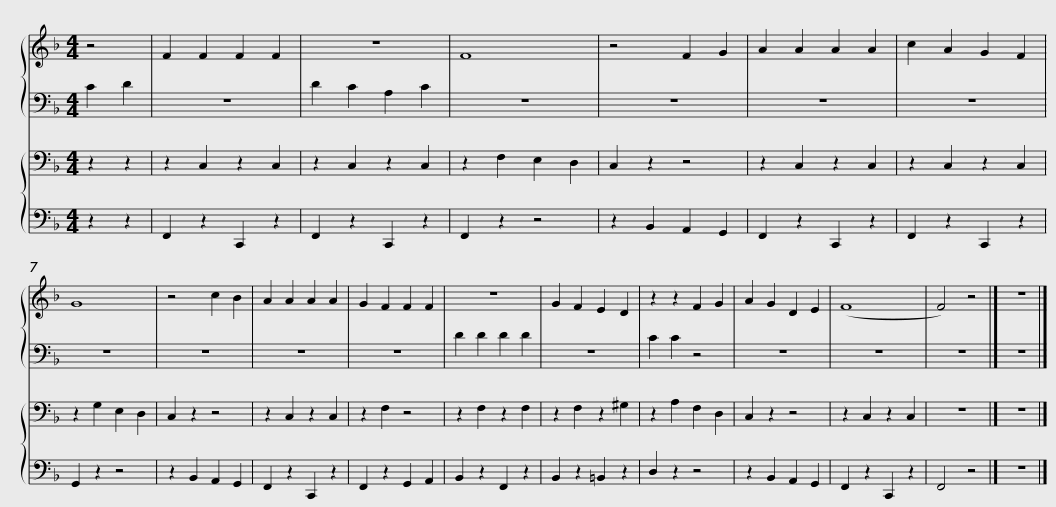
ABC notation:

X:1
%%score { 1 | 2 } { 3 4 }
L:1/8
M:4/4
I:linebreak $
K:F
V:1 treble
V:2 bass
V:3 bass
V:4 bass
V:1
 z4 | F2 F2 F2 F2 | z8 | F8 | z4 F2 G2 | %5
 A2 A2 A2 A2 | c2 A2 G2 F2 | G8 | z4 c2 B2 |$ A2 A2 A2 A2 | %10
 G2 F2 F2 F2 | z8 | G2 F2 E2 D2 | z2 z2 F2 G2 | A2 G2 D2 E2 | %15
 (F8 | F4) z4 |] z8 |] %18
V:2
 C2 D2 | z8 | D2 C2 A,2 C2 | z8 | z8 | %5
 z8 | z8 | z8 | z8 |$ z8 | %10
 z8 | D2 D2 D2 D2 | z8 | C2 C2 z4 | z8 | %15
 z8 | z8 |] z8 |] %18
V:3
 z2 z2 | z2 C,2 z2 C,2 | z2 C,2 z2 C,2 | z2 F,2 E,2 D,2 | C,2 z2 z4 | %5
 z2 C,2 z2 C,2 | z2 C,2 z2 C,2 | z2 G,2 E,2 D,2 | C,2 z2 z4 |$ z2 C,2 z2 C,2 | %10
 z2 F,2 z4 | z2 F,2 z2 F,2 | z2 F,2 z2 ^G,2 | z2 A,2 F,2 D,2 | C,2 z2 z4 | %15
 z2 C,2 z2 C,2 | z8 |] z8 |] %18
V:4
 z2 z2 | F,,2 z2 C,,2 z2 | F,,2 z2 C,,2 z2 | F,,2 z2 z4 | z2 B,,2 A,,2 G,,2 | %5
 F,,2 z2 C,,2 z2 | F,,2 z2 C,,2 z2 | G,,2 z2 z4 | z2 B,,2 A,,2 G,,2 |$ F,,2 z2 C,,2 z2 | %10
 F,,2 z2 G,,2 A,,2 | B,,2 z2 F,,2 z2 | B,,2 z2 =B,,2 z2 | D,2 z2 z4 | z2 B,,2 A,,2 G,,2 | %15
 F,,2 z2 C,,2 z2 | F,,4 z4 |] z8 |] %18
